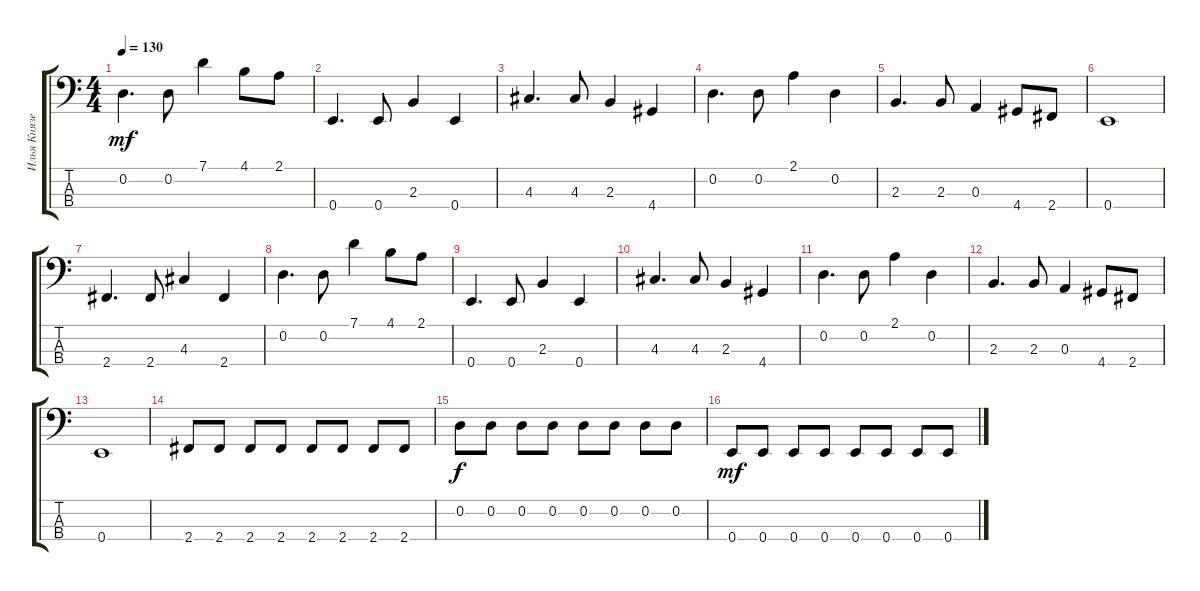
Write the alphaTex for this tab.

\track ("Илья Князев" "Илья Князе") {instrument electricbassfinger}
\staff {score tabs}
\tuning (G2 D2 A1 E1) {hide}
\ts (4 4)
\tempo 130
\clef f4
\ks c
0.2.4{d dy mf} 0.2.8 7.1.4 4.1.8 2.1.8 |
0.4.4{d} 0.4.8 2.3.4 0.4.4 |
4.3.4{d} 4.3.8 2.3.4 4.4.4 |
0.2.4{d} 0.2.8 2.1.4 0.2.4 |
2.3.4{d} 2.3.8 0.3.4 4.4.8 2.4.8 |
0.4.1 |
2.4.4{d} 2.4.8 4.3.4 2.4.4 |
0.2.4{d} 0.2.8 7.1.4 4.1.8 2.1.8 |
0.4.4{d} 0.4.8 2.3.4 0.4.4 |
4.3.4{d} 4.3.8 2.3.4 4.4.4 |
0.2.4{d} 0.2.8 2.1.4 0.2.4 |
2.3.4{d} 2.3.8 0.3.4 4.4.8 2.4.8 |
0.4.1 |
2.4.8 2.4.8 2.4.8 2.4.8 2.4.8 2.4.8 2.4.8 2.4.8 |
0.2.8{dy f} 0.2.8 0.2.8 0.2.8 0.2.8 0.2.8 0.2.8 0.2.8 |
0.4.8{dy mf} 0.4.8 0.4.8 0.4.8 0.4.8 0.4.8 0.4.8 0.4.8
